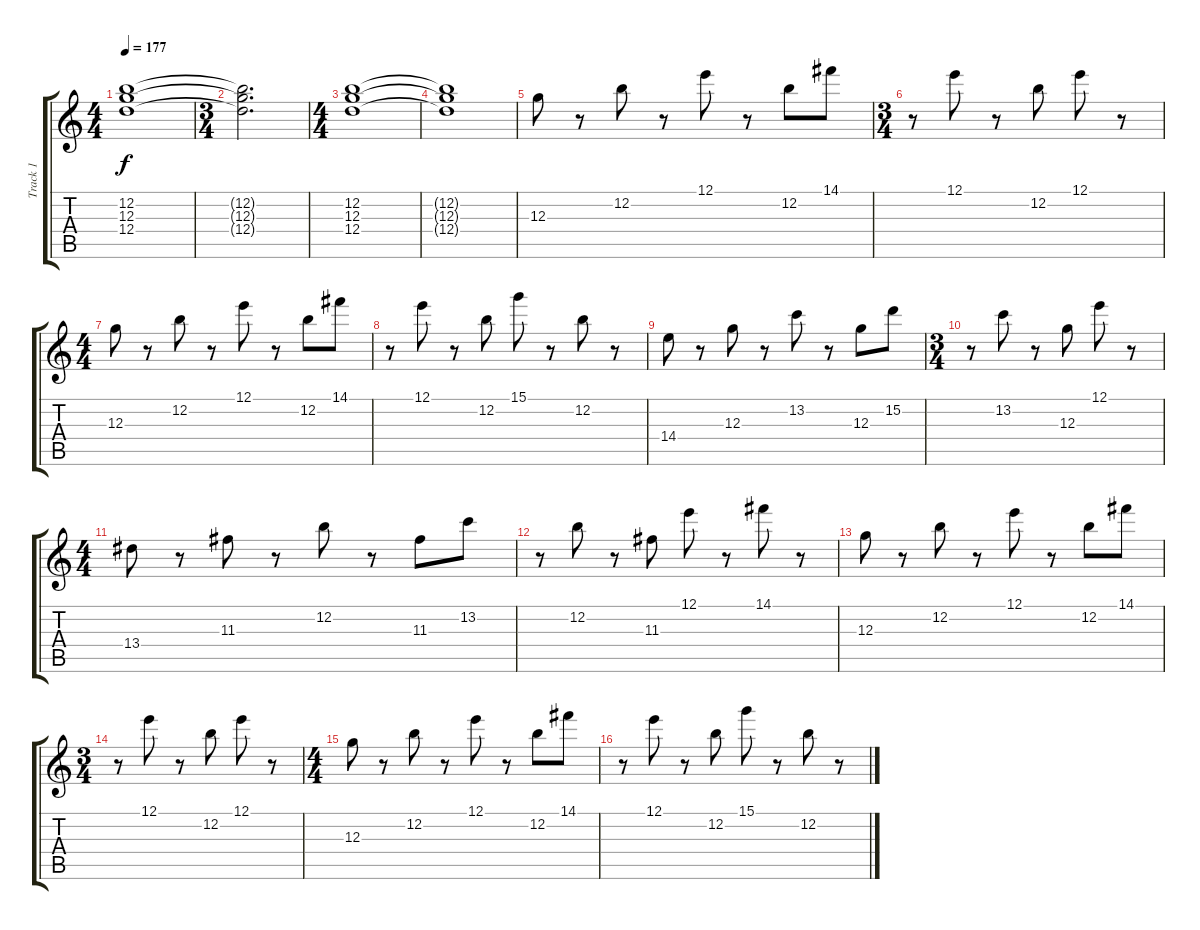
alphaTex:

\track ("Track 1" "Track 1") {instrument electricguitarjazz}
\staff {score tabs}
\tuning (E4 B3 G3 D3 A2 E2) {hide}
\ts (4 4)
\tempo 177
\clef g2
\ks c
(12.2 12.3 12.4).1{dy f} |
\ts (3 4)
(12.2{t} 12.3{t} 12.4{t}).2{d} |
\ts (4 4)
(12.2 12.3 12.4).1 |
(12.2{t} 12.3{t} 12.4{t}).1 |
12.3.8 r.8 12.2.8 r.8 12.1.8 r.8 12.2.8 14.1.8 |
\ts (3 4)
r.8 12.1.8 r.8 12.2.8 12.1.8 r.8 |
\ts (4 4)
12.3.8 r.8 12.2.8 r.8 12.1.8 r.8 12.2.8 14.1.8 |
r.8 12.1.8 r.8 12.2.8 15.1.8 r.8 12.2.8 r.8 |
14.4.8 r.8 12.3.8 r.8 13.2.8 r.8 12.3.8 15.2.8 |
\ts (3 4)
r.8 13.2.8 r.8 12.3.8 12.1.8 r.8 |
\ts (4 4)
13.4.8 r.8 11.3.8 r.8 12.2.8 r.8 11.3.8 13.2.8 |
r.8 12.2.8 r.8 11.3.8 12.1.8 r.8 14.1.8 r.8 |
12.3.8 r.8 12.2.8 r.8 12.1.8 r.8 12.2.8 14.1.8 |
\ts (3 4)
r.8 12.1.8 r.8 12.2.8 12.1.8 r.8 |
\ts (4 4)
12.3.8 r.8 12.2.8 r.8 12.1.8 r.8 12.2.8 14.1.8 |
r.8 12.1.8 r.8 12.2.8 15.1.8 r.8 12.2.8 r.8
